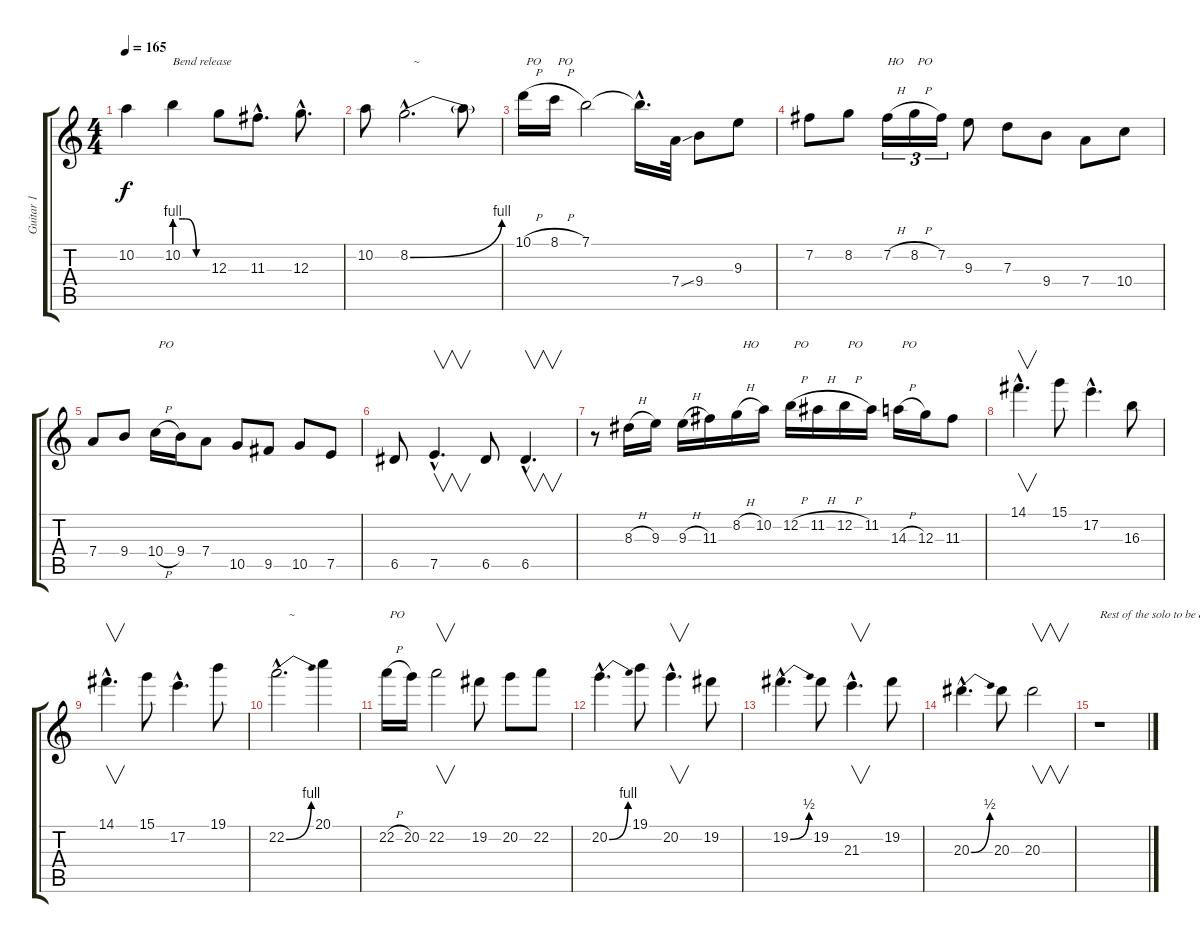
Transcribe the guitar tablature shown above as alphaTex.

\track ("Guitar 1" "Guitar 1") {instrument overdrivenguitar}
\staff {score tabs}
\tuning (E4 B3 G3 D3 A2 E2) {hide}
\ts (4 4)
\tempo 165
\clef g2
\ks c
10.2{t}.4{dy f} 10.2{be (custom 0 4 15 4 20 4 40 0 60 0)}.4{txt "Bend release"} 12.3.8 11.3{hac}.8{d} 12.3{hac}.8{d} |
10.2.8 8.2{be (bend 0 0 60 4) hac}.2{d txt "   ~"} 8.2{t}.8 |
10.1{h}.16{txt " PO"} 8.1{h}.16{txt " PO"} 7.1.2 7.1{hac t}.16{d} 7.4{ss}.32 9.4.8 9.3.8 |
7.2.8 8.2.8 7.2{h}.16{tu (3 2) txt "HO"} 8.2{h}.16{tu (3 2) txt " PO"} 7.2.16{tu (3 2)} 9.3.8 7.3.8 9.4.8 7.4.8 10.4.8 |
7.4.8 9.4.8 10.4{h}.16{txt " PO"} 9.4.16 7.4.8 10.5.8 9.5.8 10.5.8 7.5.8 |
6.5.8 7.5{hac}.4{v d} 6.5.8 6.5{hac}.4{v d} |
r.8 8.3{h}.16 9.3.16 9.3{h}.16 11.3.16 8.2{h}.16{txt "  HO"} 10.2.16 12.2{h}.16{txt " PO"} 11.2{h}.16 12.2{h}.16{txt " PO"} 11.2.16 14.3{h}.16{txt " PO"} 12.3.16 11.3.8 |
14.1{hac}.4{v d} 15.1.8 17.2{hac}.4{d} 16.3.8 |
14.1{hac}.4{v d} 15.1.8 17.2{hac}.4{d} 19.1.8 |
22.2{be (bend 0 0 60 4) hac}.2{d txt "    ~"} 20.1.4 |
22.2{h}.16{txt " PO"} 20.2.16 22.2.2{v} 19.2.8 20.2.8 22.2.8 |
20.2{be (bend 0 0 60 4) hac}.4{d} 19.1.8 20.2{hac}.4{v d} 19.2.8 |
19.2{be (bend 0 0 60 2) hac}.4{d} 19.2.8 21.3{hac}.4{v d} 19.2.8 |
20.3{be (bend 0 0 60 2) hac}.4{d} 20.3.8 20.3.2{v} |
r.1{txt "Rest of the solo to be added later"}
